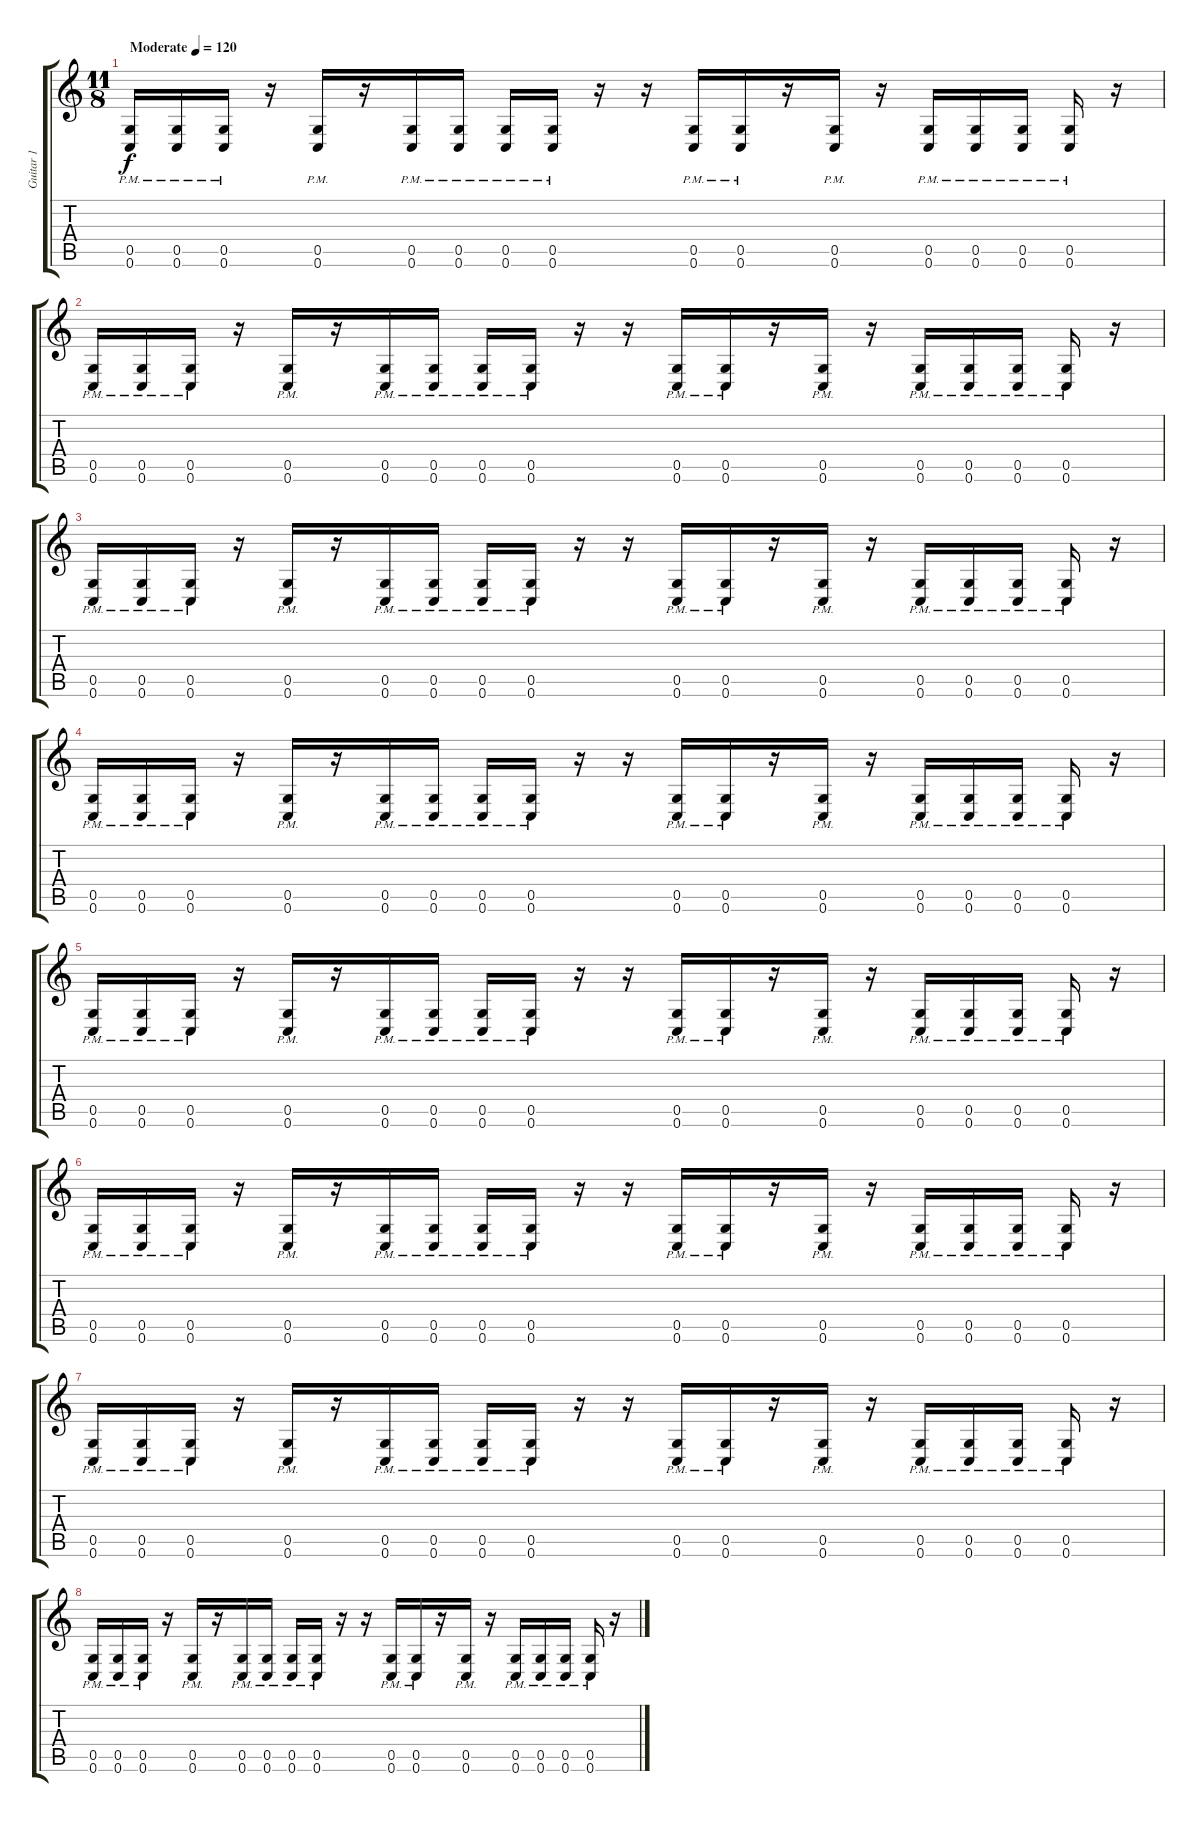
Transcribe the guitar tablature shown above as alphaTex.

\track ("Guitar 1" "Guitar 1") {instrument distortionguitar}
\staff {score tabs}
\tuning (D4 A3 F3 C3 G2 C2) {hide}
\ts (11 8)
\tempo (120 "Moderate")
\clef g2
\ks c
(0.5{pm} 0.6{pm}).16{dy f instrument distortionguitar} (0.5{pm} 0.6{pm}).16 (0.5{pm} 0.6{pm}).16 r.16 (0.5{pm} 0.6{pm}).16 r.16 (0.5{pm} 0.6{pm}).16 (0.5{pm} 0.6{pm}).16 (0.5{pm} 0.6{pm}).16 (0.5{pm} 0.6{pm}).16 r.16 r.16 (0.5{pm} 0.6{pm}).16 (0.5{pm} 0.6{pm}).16 r.16 (0.5{pm} 0.6{pm}).16 r.16 (0.5{pm} 0.6{pm}).16 (0.5{pm} 0.6{pm}).16 (0.5{pm} 0.6{pm}).16 (0.5{pm} 0.6{pm}).16 r.16 |
(0.5{pm} 0.6{pm}).16 (0.5{pm} 0.6{pm}).16 (0.5{pm} 0.6{pm}).16 r.16 (0.5{pm} 0.6{pm}).16 r.16 (0.5{pm} 0.6{pm}).16 (0.5{pm} 0.6{pm}).16 (0.5{pm} 0.6{pm}).16 (0.5{pm} 0.6{pm}).16 r.16 r.16 (0.5{pm} 0.6{pm}).16 (0.5{pm} 0.6{pm}).16 r.16 (0.5{pm} 0.6{pm}).16 r.16 (0.5{pm} 0.6{pm}).16 (0.5{pm} 0.6{pm}).16 (0.5{pm} 0.6{pm}).16 (0.5{pm} 0.6{pm}).16 r.16 |
(0.5{pm} 0.6{pm}).16 (0.5{pm} 0.6{pm}).16 (0.5{pm} 0.6{pm}).16 r.16 (0.5{pm} 0.6{pm}).16 r.16 (0.5{pm} 0.6{pm}).16 (0.5{pm} 0.6{pm}).16 (0.5{pm} 0.6{pm}).16 (0.5{pm} 0.6{pm}).16 r.16 r.16 (0.5{pm} 0.6{pm}).16 (0.5{pm} 0.6{pm}).16 r.16 (0.5{pm} 0.6{pm}).16 r.16 (0.5{pm} 0.6{pm}).16 (0.5{pm} 0.6{pm}).16 (0.5{pm} 0.6{pm}).16 (0.5{pm} 0.6{pm}).16 r.16 |
(0.5{pm} 0.6{pm}).16 (0.5{pm} 0.6{pm}).16 (0.5{pm} 0.6{pm}).16 r.16 (0.5{pm} 0.6{pm}).16 r.16 (0.5{pm} 0.6{pm}).16 (0.5{pm} 0.6{pm}).16 (0.5{pm} 0.6{pm}).16 (0.5{pm} 0.6{pm}).16 r.16 r.16 (0.5{pm} 0.6{pm}).16 (0.5{pm} 0.6{pm}).16 r.16 (0.5{pm} 0.6{pm}).16 r.16 (0.5{pm} 0.6{pm}).16 (0.5{pm} 0.6{pm}).16 (0.5{pm} 0.6{pm}).16 (0.5{pm} 0.6{pm}).16 r.16 |
(0.5{pm} 0.6{pm}).16 (0.5{pm} 0.6{pm}).16 (0.5{pm} 0.6{pm}).16 r.16 (0.5{pm} 0.6{pm}).16 r.16 (0.5{pm} 0.6{pm}).16 (0.5{pm} 0.6{pm}).16 (0.5{pm} 0.6{pm}).16 (0.5{pm} 0.6{pm}).16 r.16 r.16 (0.5{pm} 0.6{pm}).16 (0.5{pm} 0.6{pm}).16 r.16 (0.5{pm} 0.6{pm}).16 r.16 (0.5{pm} 0.6{pm}).16 (0.5{pm} 0.6{pm}).16 (0.5{pm} 0.6{pm}).16 (0.5{pm} 0.6{pm}).16 r.16 |
(0.5{pm} 0.6{pm}).16 (0.5{pm} 0.6{pm}).16 (0.5{pm} 0.6{pm}).16 r.16 (0.5{pm} 0.6{pm}).16 r.16 (0.5{pm} 0.6{pm}).16 (0.5{pm} 0.6{pm}).16 (0.5{pm} 0.6{pm}).16 (0.5{pm} 0.6{pm}).16 r.16 r.16 (0.5{pm} 0.6{pm}).16 (0.5{pm} 0.6{pm}).16 r.16 (0.5{pm} 0.6{pm}).16 r.16 (0.5{pm} 0.6{pm}).16 (0.5{pm} 0.6{pm}).16 (0.5{pm} 0.6{pm}).16 (0.5{pm} 0.6{pm}).16 r.16 |
(0.5{pm} 0.6{pm}).16 (0.5{pm} 0.6{pm}).16 (0.5{pm} 0.6{pm}).16 r.16 (0.5{pm} 0.6{pm}).16 r.16 (0.5{pm} 0.6{pm}).16 (0.5{pm} 0.6{pm}).16 (0.5{pm} 0.6{pm}).16 (0.5{pm} 0.6{pm}).16 r.16 r.16 (0.5{pm} 0.6{pm}).16 (0.5{pm} 0.6{pm}).16 r.16 (0.5{pm} 0.6{pm}).16 r.16 (0.5{pm} 0.6{pm}).16 (0.5{pm} 0.6{pm}).16 (0.5{pm} 0.6{pm}).16 (0.5{pm} 0.6{pm}).16 r.16 |
(0.5{pm} 0.6{pm}).16 (0.5{pm} 0.6{pm}).16 (0.5{pm} 0.6{pm}).16 r.16 (0.5{pm} 0.6{pm}).16 r.16 (0.5{pm} 0.6{pm}).16 (0.5{pm} 0.6{pm}).16 (0.5{pm} 0.6{pm}).16 (0.5{pm} 0.6{pm}).16 r.16 r.16 (0.5{pm} 0.6{pm}).16 (0.5{pm} 0.6{pm}).16 r.16 (0.5{pm} 0.6{pm}).16 r.16 (0.5{pm} 0.6{pm}).16 (0.5{pm} 0.6{pm}).16 (0.5{pm} 0.6{pm}).16 (0.5{pm} 0.6{pm}).16 r.16
